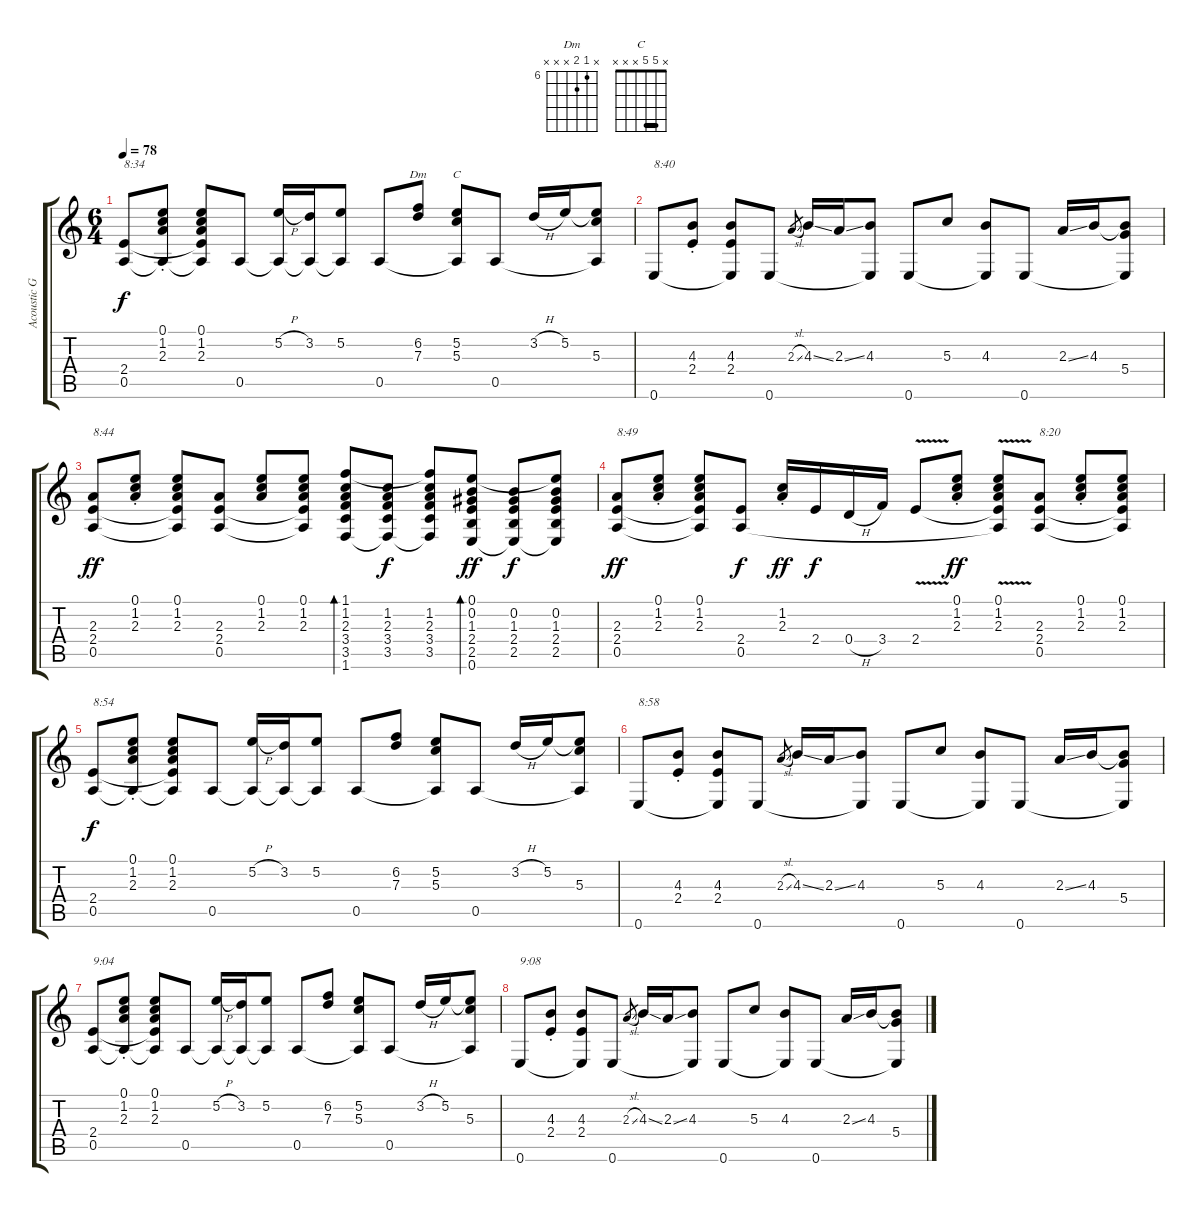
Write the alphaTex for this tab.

\track ("Acoustic Guitar" "Acoustic G") {instrument electricguitarjazz}
\staff {score tabs}
\tuning (E4 B3 G3 D3 A2 E2) {hide}
\chord ("Dm" x 6 7 x x x) {firstfret 6}
\chord ("C" x 5 5 x x x) {barre 5}
\ts (6 4)
\tempo 78
\clef g2
\ks c
(2.4 0.5).8{txt "8:34" dy f} (0.1{st} 1.2{st} 2.3{st} 0.5{t}).8 (0.1 1.2 2.3 2.4{t} 0.5{t}).8 0.5.8 (5.2{h} 0.5{t}).16 (3.2 0.5{t}).16 (5.2 0.5{t}).8 0.5.8 (6.2 7.3).8{ch "Dm"} (5.2 5.3 0.5{t}).8{ch "C"} 0.5.8 3.2{h}.16 5.2.16 (5.2{t} 5.3 0.5{t}).8 |
0.6.8{txt "8:40"} (4.3{st} 2.4{st}).8 (4.3 2.4 0.6{t}).8 0.6.8 2.3{sl}.8{gr} 4.3{ss}.16 2.3{ss}.16 (4.3 0.6{t}).8 0.6.8 5.3.8 (4.3 0.6{t}).8 0.6.8 2.3{ss}.16 4.3.16 (4.3{t} 5.4 0.6{t}).8 |
(2.3 2.4 0.5).8{txt "8:44" dy ff} (0.1{st} 1.2{st} 2.3{st}).8 (0.1 1.2 2.3 2.4{t} 0.5{t}).8 (2.3 2.4 0.5).8 (0.1 1.2 2.3).8 (0.1 1.2 2.3 2.4{t} 0.5{t}).8 (1.1 1.2 2.3 3.4 3.5 1.6).8{bd 60} (1.2 2.3 3.4 3.5 1.6{t}).8{dy f} (1.1{t} 1.2 2.3 3.4 3.5 1.6{t}).8 (0.1 0.2 1.3 2.4 2.5 0.6).8{bd 60 dy ff} (0.2 1.3 2.4 2.5 0.6{t}).8{dy f} (0.1{t} 0.2 1.3 2.4 2.5 0.6{t}).8 |
(2.3 2.4 0.5).8{txt "8:49" dy ff} (0.1{st} 1.2{st} 2.3{st}).8 (0.1 1.2 2.3 2.4{t} 0.5{t}).8 (2.4 0.5).8{dy f} (1.2{st} 2.3{st}).16{dy ff} 2.4.16{dy f} 0.4{h}.16 3.4.16 2.4{v}.8 (0.1{st} 1.2{st} 2.3{st}).8{dy ff} (0.1 1.2 2.3 2.4{t} 0.5{t}).8 (2.3 2.4 0.5).8{txt "8:20"} (0.1{st} 1.2{st} 2.3{st}).8 (0.1 1.2 2.3 2.4{t} 0.5{t}).8 |
(2.4 0.5).8{txt "8:54" dy f} (0.1{st} 1.2{st} 2.3{st} 0.5{t}).8 (0.1 1.2 2.3 2.4{t} 0.5{t}).8 0.5.8 (5.2{h} 0.5{t}).16 (3.2 0.5{t}).16 (5.2 0.5{t}).8 0.5.8 (6.2 7.3).8 (5.2 5.3 0.5{t}).8 0.5.8 3.2{h}.16 5.2.16 (5.2{t} 5.3 0.5{t}).8 |
0.6.8{txt "8:58"} (4.3{st} 2.4{st}).8 (4.3 2.4 0.6{t}).8 0.6.8 2.3{sl}.8{gr} 4.3{ss}.16 2.3{ss}.16 (4.3 0.6{t}).8 0.6.8 5.3.8 (4.3 0.6{t}).8 0.6.8 2.3{ss}.16 4.3.16 (4.3{t} 5.4 0.6{t}).8 |
(2.4 0.5).8{txt "9:04"} (0.1{st} 1.2{st} 2.3{st} 0.5{t}).8 (0.1 1.2 2.3 2.4{t} 0.5{t}).8 0.5.8 (5.2{h} 0.5{t}).16 (3.2 0.5{t}).16 (5.2 0.5{t}).8 0.5.8 (6.2 7.3).8 (5.2 5.3 0.5{t}).8 0.5.8 3.2{h}.16 5.2.16 (5.2{t} 5.3 0.5{t}).8 |
0.6.8{txt "9:08"} (4.3{st} 2.4{st}).8 (4.3 2.4 0.6{t}).8 0.6.8 2.3{sl}.8{gr} 4.3{ss}.16 2.3{ss}.16 (4.3 0.6{t}).8 0.6.8 5.3.8 (4.3 0.6{t}).8 0.6.8 2.3{ss}.16 4.3.16 (4.3{t} 5.4 0.6{t}).8
